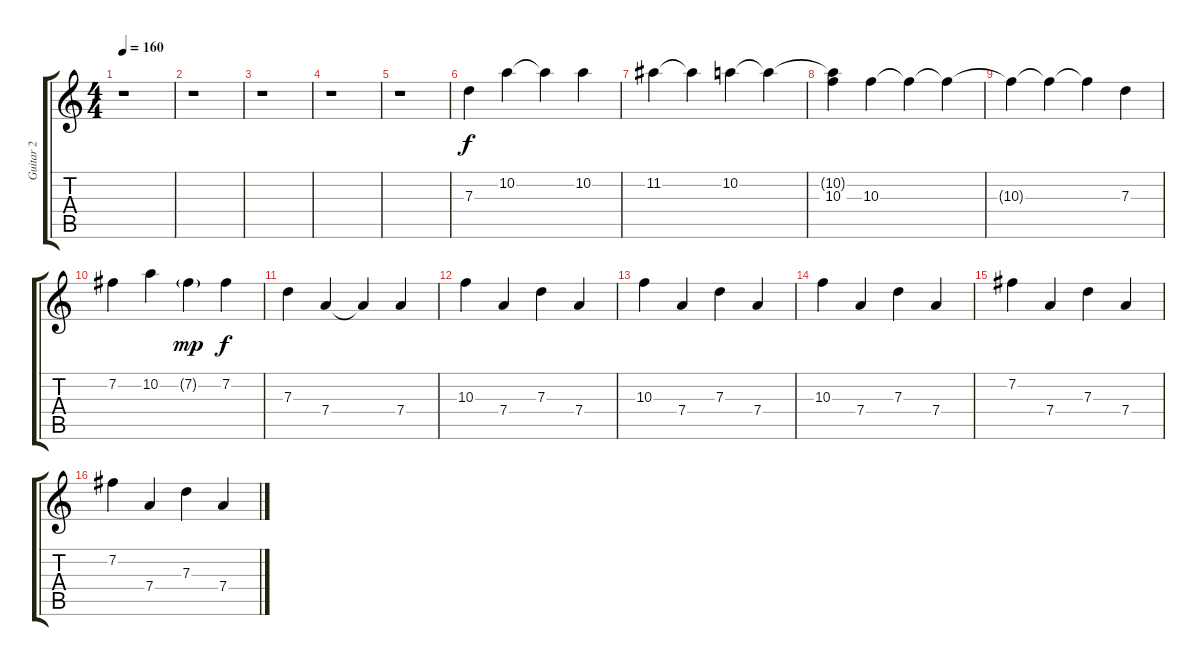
\track ("Guitar 2" "Guitar 2") {instrument acousticguitarsteel}
\staff {score tabs}
\tuning (E4 B3 G3 D3 A2 E2) {hide}
\ts (4 4)
\tempo 160
\clef g2
\ks c
r.1{dy pp} |
r.1 |
r.1 |
r.1 |
r.1 |
7.3.4{dy f} 10.2.4 10.2{t}.4 10.2.4 |
11.2.4 11.2{t}.4 10.2.4 10.2{t}.4 |
(10.2{t} 10.3).4 10.3.4 10.3{t}.4 10.3{t}.4 |
10.3{t}.4 10.3{t}.4 10.3{t}.4 7.3.4 |
7.2.4 10.2.4 7.2{g}.4{dy mp} 7.2.4{dy f} |
7.3.4 7.4.4 7.4{t}.4 7.4.4 |
10.3.4 7.4.4 7.3.4 7.4.4 |
10.3.4 7.4.4 7.3.4 7.4.4 |
10.3.4 7.4.4 7.3.4 7.4.4 |
7.2.4 7.4.4 7.3.4 7.4.4 |
7.2.4 7.4.4 7.3.4 7.4.4
